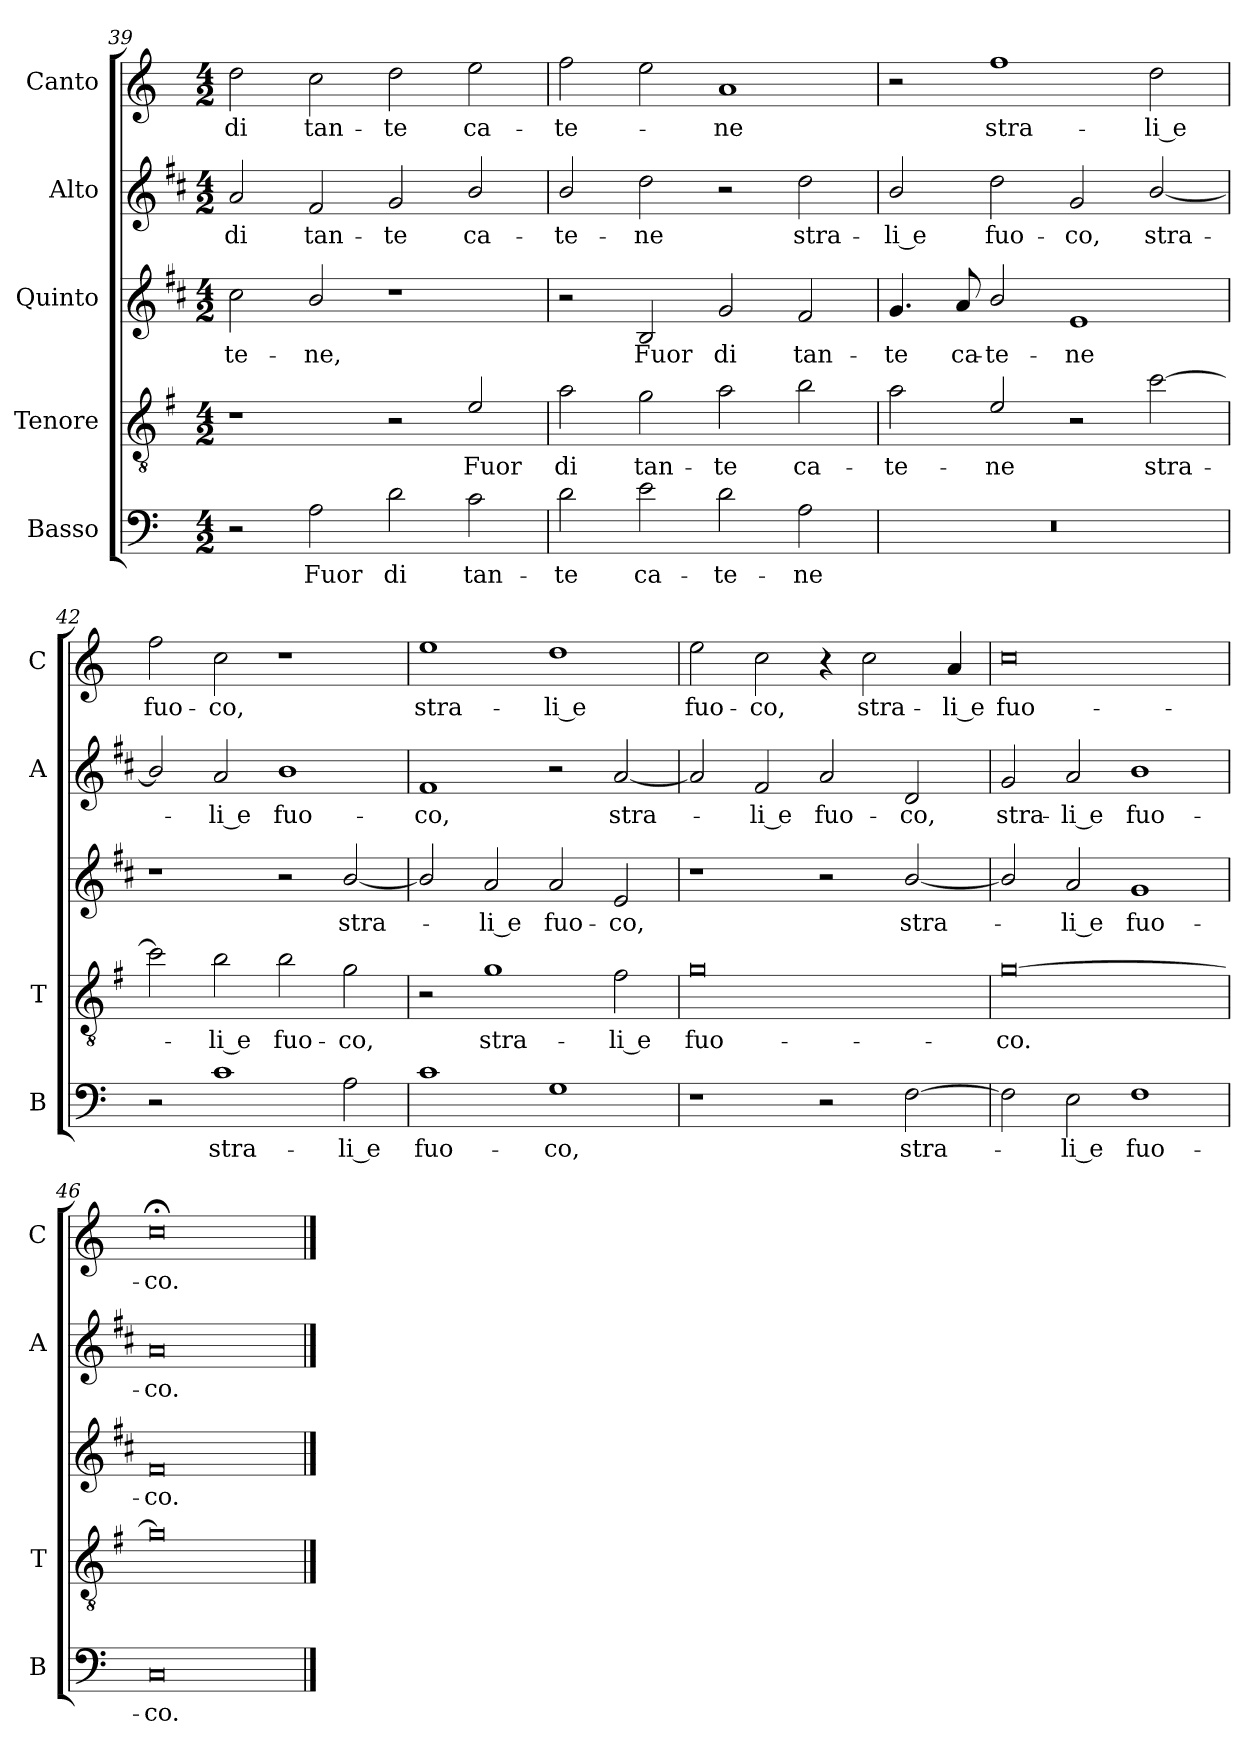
**kern	**text	**kern	**text	**kern	**text	**kern	**text	**kern	**text
*part5	*part5	*part4	*part4	*part3	*part3	*part2	*part2	*part1	*part1
*staff5	*staff5	*staff4	*staff4	*staff3	*staff3	*staff2	*staff2	*staff1	*staff1
*I"Basso	*	*I"Tenore	*	*I"Quinto	*	*I"Alto	*	*I"Canto	*
*I'B	*	*I'T	*	*	*	*I'A	*	*I'C	*
*clefF4	*	*clefGv2	*	*clefG2	*	*clefG2	*	*clefG2	*
*	*	*ITrd4c7	*	*ITrd1c2	*	*ITrd1c2	*	*	*
*k[]	*	*k[]	*	*k[]	*	*k[]	*	*k[]	*
*C:	*	*C:	*	*C:	*	*C:	*	*C:	*
*M4/2	*	*M4/2	*	*M4/2	*	*M4/2	*	*M4/2	*
=39	=39	=39	=39	=39	=39	=39	=39	=39	=39
!	!	!	!	!	!LO:LY:b	!	!LO:LY:b	!	!LO:LY:b
2r	.	1r	.	2b\	-te-	2g/	di	2dd\	di
!	!LO:LY:b	!	!	!	!LO:LY:b	!	!LO:LY:b	!	!LO:LY:b
2A\	Fuor	.	.	2a/	-ne,	2e/	tan-	2cc\	tan-
!	!LO:LY:b	!	!	!	!	!	!LO:LY:b	!	!LO:LY:b
2d\	di	2r	.	1r	.	2f/	-te	2dd\	-te
!	!LO:LY:b	!	!LO:LY:b	!	!	!	!LO:LY:b	!	!LO:LY:b
2c\	tan-	2A/	Fuor	.	.	2a/	ca-	2ee\	ca-
=40	=40	=40	=40	=40	=40	=40	=40	=40	=40
!	!LO:LY:b	!	!LO:LY:b	!	!	!	!LO:LY:b	!	!LO:LY:b
2d\	-te	2d\	di	2r	.	2a/	-te-	2ff\	-te-
!	!LO:LY:b	!	!LO:LY:b	!	!LO:LY:b	!	!LO:LY:b	!	!
2e\	ca-	2c\	tan-	2A/	Fuor	2cc\	-ne	2ee\	.
!	!LO:LY:b	!	!LO:LY:b	!	!LO:LY:b	!	!	!	!LO:LY:b
2d\	-te-	2d\	-te	2f/	di	2r	.	1a	-ne
!	!LO:LY:b	!	!LO:LY:b	!	!LO:LY:b	!	!LO:LY:b	!	!
2A\	-ne	2e\	ca-	2e/	tan-	2cc\	stra-	.	.
!!LO:LB:g=z
=41	=41	=41	=41	=41	=41	=41	=41	=41	=41
!	!	!	!LO:LY:b	!	!LO:LY:b	!	!LO:LY:b	!	!
0r	.	2d\	-te-	4.f/	-te	2a/	-li e	2r	.
!	!	!	!	!	!LO:LY:b	!	!	!	!
.	.	.	.	8g/	ca-	.	.	.	.
!	!	!	!LO:LY:b	!	!LO:LY:b	!	!LO:LY:b	!	!LO:LY:b
.	.	2A/	-ne	2a/	-te-	2cc\	fuo-	1ff	stra-
!	!	!	!	!	!LO:LY:b	!	!LO:LY:b	!	!
.	.	2r	.	1d	-ne	2f/	-co,	.	.
!	!	!	!LO:LY:b	!	!	!	!LO:LY:b	!	!LO:LY:b
.	.	[2f\	stra-	.	.	[2a/	stra-	2dd\	-li e
=42	=42	=42	=42	=42	=42	=42	=42	=42	=42
!	!	!	!	!	!	!	!	!	!LO:LY:b
2r	.	2f\]	.	1r	.	2a/]	.	2ff\	fuo-
!	!LO:LY:b	!	!LO:LY:b	!	!	!	!LO:LY:b	!	!LO:LY:b
1c	stra-	2e\	-li e	.	.	2g/	-li e	2cc\	-co,
!	!	!	!LO:LY:b	!	!	!	!LO:LY:b	!	!
.	.	2e\	fuo-	2r	.	1a	fuo-	1r	.
!	!LO:LY:b	!	!LO:LY:b	!	!LO:LY:b	!	!	!	!
2A\	-li e	2c\	-co,	[2a/	stra-	.	.	.	.
=43	=43	=43	=43	=43	=43	=43	=43	=43	=43
!	!LO:LY:b	!	!	!	!	!	!LO:LY:b	!	!LO:LY:b
1c	fuo-	2r	.	2a/]	.	1e	-co,	1ee	stra-
!	!	!	!LO:LY:b	!	!LO:LY:b	!	!	!	!
.	.	1c	stra-	2g/	-li e	.	.	.	.
!	!LO:LY:b	!	!	!	!LO:LY:b	!	!	!	!LO:LY:b
1G	-co,	.	.	2g/	fuo-	2r	.	1dd	-li e
!	!	!	!LO:LY:b	!	!LO:LY:b	!	!LO:LY:b	!	!
.	.	2B\	-li e	2d/	-co,	[2g/	stra-	.	.
=44	=44	=44	=44	=44	=44	=44	=44	=44	=44
!	!	!	!LO:LY:b	!	!	!	!	!	!LO:LY:b
1r	.	0c	fuo-	1r	.	2g/]	.	2ee\	fuo-
!	!	!	!	!	!	!	!LO:LY:b	!	!LO:LY:b
.	.	.	.	.	.	2e/	-li e	2cc\	-co,
!	!	!	!	!	!	!	!LO:LY:b	!	!
2r	.	.	.	2r	.	2g/	fuo-	4r	.
!	!	!	!	!	!	!	!	!	!LO:LY:b
.	.	.	.	.	.	.	.	2cc\	stra-
!	!LO:LY:b	!	!	!	!LO:LY:b	!	!LO:LY:b	!	!
[2F\	stra-	.	.	[2a/	stra-	2c/	-co,	.	.
!	!	!	!	!	!	!	!	!	!LO:LY:b
.	.	.	.	.	.	.	.	4a/	-li e
=45	=45	=45	=45	=45	=45	=45	=45	=45	=45
!	!	!	!LO:LY:b	!	!	!	!LO:LY:b	!	!LO:LY:b
2F\]	.	[0c	-co.	2a/]	.	2f/	stra-	0cc	fuo-
!	!LO:LY:b	!	!	!	!LO:LY:b	!	!LO:LY:b	!	!
2E\	-li e	.	.	2g/	-li e	2g/	-li e	.	.
!	!LO:LY:b	!	!	!	!LO:LY:b	!	!LO:LY:b	!	!
1F	fuo-	.	.	1f	fuo-	1a	fuo-	.	.
=46	=46	=46	=46	=46	=46	=46	=46	=46	=46
!	!LO:LY:b	!	!	!	!LO:LY:b	!	!LO:LY:b	!	!LO:LY:b
0C	-co.	0c]	.	0e	-co.	0g	-co.	0cc;<	-co.
==	==	==	==	==	==	==	==	==	==
*-	*-	*-	*-	*-	*-	*-	*-	*-	*-
